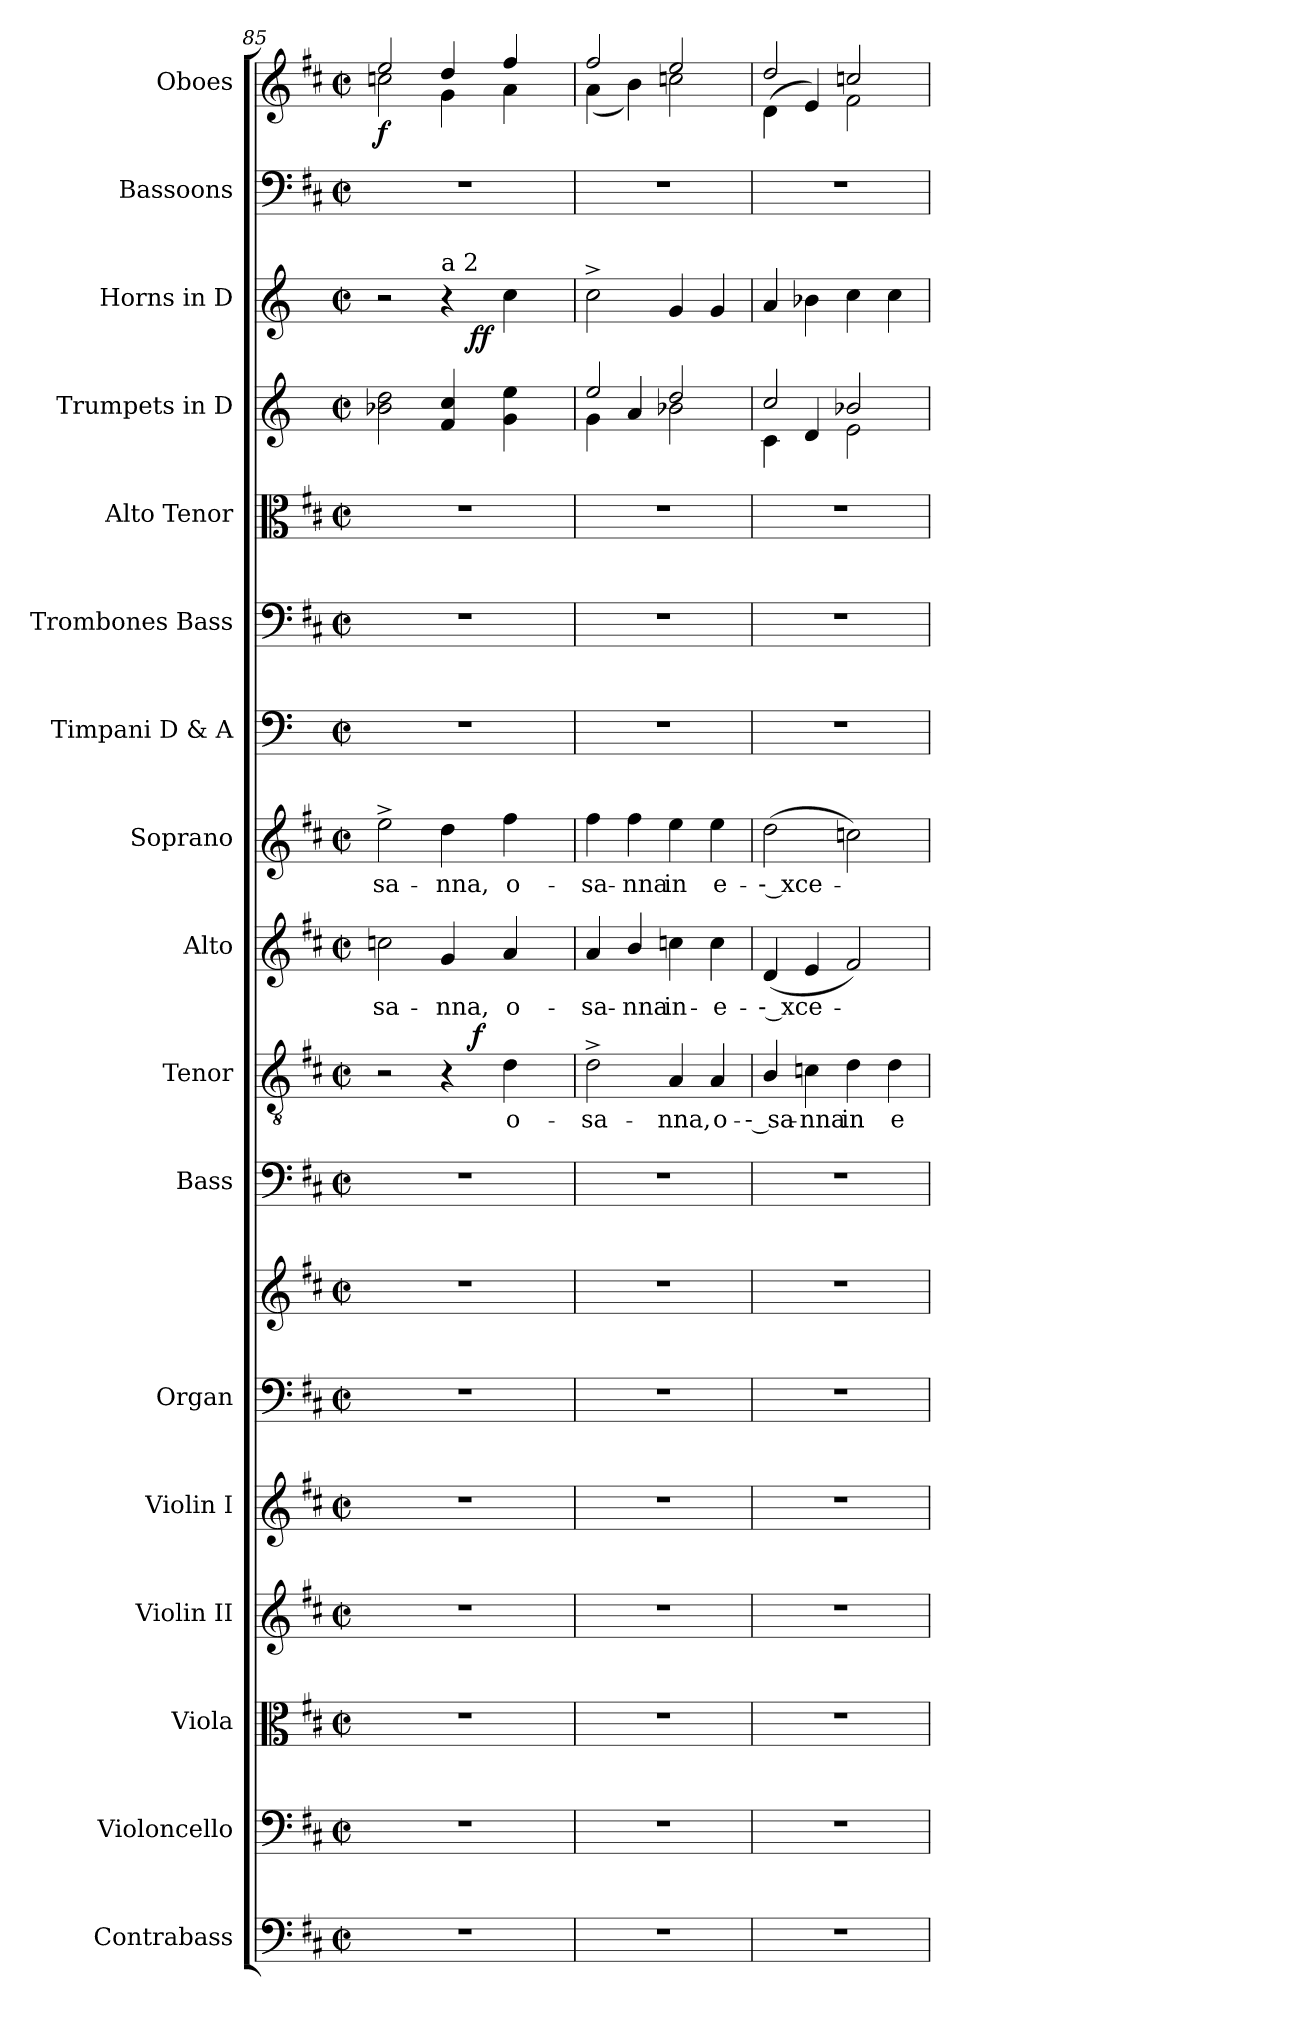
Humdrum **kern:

**kern	**kern	**kern	**kern	**kern	**kern	**kern	**kern	**kern	**text	**dynam	**kern	**text	**kern	**text	**kern	**kern	**kern	**kern	**kern	**dynam	**kern	**kern	**dynam
*part17	*part16	*part15	*part14	*part13	*part12	*part12	*part11	*part10	*part10	*part10	*part9	*part9	*part8	*part8	*part7	*part6	*part5	*part4	*part3	*part3	*part2	*part1	*part1
*staff18	*staff17	*staff16	*staff15	*staff14	*staff13	*staff12	*staff11	*staff10	*staff10	*staff10	*staff9	*staff9	*staff8	*staff8	*staff7	*staff6	*staff5	*staff4	*staff3	*staff3	*staff2	*staff1	*staff1
*I"Contrabass	*I"Violoncello	*I"Viola	*I"Violin II	*I"Violin I	*I"Organ	*	*I"Bass	*I"Tenor	*	*	*I"Alto	*	*I"Soprano	*	*I"Timpani D & A	*I"Trombones  Bass	*I"Alto  Tenor	*I"Trumpets in D	*I"Horns in D	*	*I"Bassoons	*I"Oboes	*
*I'Cb.	*I'Vc.	*I'Vla.	*I'Vln. II	*I'Vln. I	*I'Org.	*	*I'B.	*I'T.	*	*	*I'A.	*	*I'S.	*	*I'Timp.	*	*	*	*	*	*I'Bsn.	*I'Ob.	*
*clefF4	*clefF4	*clefC3	*clefG2	*clefG2	*clefF4	*clefG2	*clefF4	*clefGv2	*	*	*clefG2	*	*clefG2	*	*clefF4	*clefF4	*clefC3	*clefG2	*clefG2	*	*clefF4	*clefG2	*
*ITrd7c12	*	*	*	*	*	*	*	*ITrd7c12	*	*	*	*	*	*	*	*	*	*ITrd-1c-2	*ITrd6c10	*	*	*	*
*k[f#c#]	*k[f#c#]	*k[f#c#]	*k[f#c#]	*k[f#c#]	*k[f#c#]	*k[f#c#]	*k[f#c#]	*k[f#c#]	*	*	*k[f#c#]	*	*k[f#c#]	*	*k[]	*k[f#c#]	*k[f#c#]	*k[f#c#]	*k[f#c#]	*	*k[f#c#]	*k[f#c#]	*
*D:	*D:	*D:	*D:	*D:	*D:	*D:	*D:	*D:	*	*	*D:	*	*D:	*	*C:	*D:	*D:	*D:	*D:	*	*D:	*D:	*
*M2/2	*M2/2	*M2/2	*M2/2	*M2/2	*M2/2	*M2/2	*M2/2	*M2/2	*	*	*M2/2	*	*M2/2	*	*M2/2	*M2/2	*M2/2	*M2/2	*M2/2	*	*M2/2	*M2/2	*
*met(c|)	*met(c|)	*met(c|)	*met(c|)	*met(c|)	*met(c|)	*met(c|)	*met(c|)	*met(c|)	*	*	*met(c|)	*	*met(c|)	*	*met(c|)	*met(c|)	*met(c|)	*met(c|)	*met(c|)	*	*met(c|)	*met(c|)	*
=85	=85	=85	=85	=85	=85	=85	=85	=85	=85	=85	=85	=85	=85	=85	=85	=85	=85	=85	=85	=85	=85	=85	=85
!	!	!	!	!	!	!	!	!	!	!	!	!LO:LY:b:color=#000000	!	!	!	!	!	!	!	!	!	!	!
!	!	!	!	!	!	!	!	!	!	!	!	!	!	!	!	!	!	!	!	!	!	!LO:TX:b:i:t=z	!
!	!	!	!	!	!	!	!	!	!	!	!	!	!	!LO:LY:b:color=#000000	!	!	!	!	!	!	!	!	!
*	*	*	*	*	*	*	*	*^	*	*	*	*	*	*	*	*	*	*	*^	*	*	*^	*
1r	1r	1r	1r	1r	1r	1r	1r	2r	2ryy	.	.	2ccni\	-sa-	2ee^i\	-sa-	1r	1r	1r	2ccni\ 2eei	2r	2ryy	.	1r	2eei/	2ccni\	f
!	!	!	!	!	!	!	!	!	!	!	!	!	!LO:LY:b:color=#000000	!	!	!	!	!	!	!	!	!	!	!	!	!
!	!	!	!	!	!	!	!	!	!	!	!	!	!	!	!	!	!	!	!	!LO:TX:a:t=a 2	!	!	!	!	!	!
!	!	!	!	!	!	!	!	!	!	!	!	!	!	!	!LO:LY:b:color=#000000	!	!	!	!	!	!	!	!	!	!	!
.	.	.	.	.	.	.	.	4r	16ryy	.	.	4gi/	-nna,	4ddi\	-nna,	.	.	.	4gi/ 4ddi	4r	16.ryy	.	.	4ddi/	4gi\	.
.	.	.	.	.	.	.	.	.	32ryy	.	.	.	.	.	.	.	.	.	.	.	.	.	.	.	.	.
.	.	.	.	.	.	.	.	.	512.ryy	.	.	.	.	.	.	.	.	.	.	.	4ryy	ff	.	.	.	.
.	.	.	.	.	.	.	.	.	4ryy	.	f	.	.	.	.	.	.	.	.	.	.	.	.	.	.	.
!	!	!	!	!	!	!	!	!	!	!LO:LY:b:color=#000000	!	!	!	!	!	!	!	!	!	!	!	!	!	!	!	!
!	!	!	!	!	!	!	!	!	!	!	!	!	!LO:LY:b:color=#000000	!	!	!	!	!	!	!	!	!	!	!	!	!
!	!	!	!	!	!	!	!	!	!	!	!	!	!	!	!LO:LY:b:color=#000000	!	!	!	!	!	!	!	!	!	!	!
.	.	.	.	.	.	.	.	4Di\	.	o-	.	4ai/	o-	4ff#i\	o-	.	.	.	4ai\ 4ff#i	4di\	.	.	.	4ff#i/	4ai\	.
.	.	.	.	.	.	.	.	.	.	.	.	.	.	.	.	.	.	.	.	.	8ryy	.	.	.	.	.
.	.	.	.	.	.	.	.	.	8ryy	.	.	.	.	.	.	.	.	.	.	.	.	.	.	.	.	.
.	.	.	.	.	.	.	.	.	.	.	.	.	.	.	.	.	.	.	.	.	32ryy	.	.	.	.	.
.	.	.	.	.	.	.	.	.	64ryy	.	.	.	.	.	.	.	.	.	.	.	.	.	.	.	.	.
.	.	.	.	.	.	.	.	.	128ryy	.	.	.	.	.	.	.	.	.	.	.	.	.	.	.	.	.
.	.	.	.	.	.	.	.	.	256ryy	.	.	.	.	.	.	.	.	.	.	.	.	.	.	.	.	.
.	.	.	.	.	.	.	.	.	1024ryy	.	.	.	.	.	.	.	.	.	.	.	.	.	.	.	.	.
*	*	*	*	*	*	*	*	*v	*v	*	*	*	*	*	*	*	*	*	*	*v	*v	*	*	*	*	*
=86	=86	=86	=86	=86	=86	=86	=86	=86	=86	=86	=86	=86	=86	=86	=86	=86	=86	=86	=86	=86	=86	=86	=86	=86
*	*	*	*	*	*	*	*	*^	*	*	*	*	*	*	*	*	*	*	*^	*	*	*	*	*
!	!	!	!	!	!	!	!	!	!	!LO:LY:b:color=#000000	!	!	!	!	!	!	!	!	!	!	!	!	!	!	!	!
*	*	*	*	*	*	*	*	*v	*v	*	*	*	*	*	*	*	*	*	*	*v	*v	*	*	*	*	*
*	*	*	*	*	*	*	*	*^	*	*	*	*	*	*	*	*	*	*	*^	*	*	*	*	*
!	!	!	!	!	!	!	!	!	!	!	!	!	!LO:LY:b:color=#000000	!	!	!	!	!	!	!	!	!	!	!	!	!
*	*	*	*	*	*	*	*	*v	*v	*	*	*	*	*	*	*	*	*	*	*v	*v	*	*	*	*	*
*	*	*	*	*	*	*	*	*^	*	*	*	*	*	*	*	*	*	*	*^	*	*	*	*	*
!	!	!	!	!	!	!	!	!	!	!	!	!	!	!	!LO:LY:b:color=#000000	!	!	!	!	!	!	!	!	!	!	!
*	*	*	*	*	*	*	*	*v	*v	*	*	*	*	*	*	*	*	*	*^	*v	*v	*	*	*	*	*
1r	1r	1r	1r	1r	1r	1r	1r	2D^i\	-sa-	.	4ai/	-sa-	4ff#i\	-sa-	1r	1r	1r	2ff#i/	4ai\	2d^i\	.	1r	2ff#i/	(4ai\	.
!	!	!	!	!	!	!	!	!	!	!	!	!LO:LY:b:color=#000000	!	!	!	!	!	!	!	!	!	!	!	!	!
!	!	!	!	!	!	!	!	!	!	!	!	!	!	!LO:LY:b:color=#000000	!	!	!	!	!	!	!	!	!	!	!
.	.	.	.	.	.	.	.	.	.	.	4bi/	-nna	4ff#i\	-nna	.	.	.	.	4bi/	.	.	.	.	4bi\)	.
!	!	!	!	!	!	!	!	!	!LO:LY:b:color=#000000	!	!	!	!	!	!	!	!	!	!	!	!	!	!	!	!
!	!	!	!	!	!	!	!	!	!	!	!	!LO:LY:b:color=#000000	!	!	!	!	!	!	!	!	!	!	!	!	!
!	!	!	!	!	!	!	!	!	!	!	!	!	!	!LO:LY:b:color=#000000	!	!	!	!	!	!	!	!	!	!	!
.	.	.	.	.	.	.	.	4AAi/	-nna,	.	4ccni\	in-	4eei\	in	.	.	.	2eei/	2ccni\	4Ai/	.	.	2eei/	2ccni\	.
!	!	!	!	!	!	!	!	!	!LO:LY:b:color=#000000	!	!	!	!	!	!	!	!	!	!	!	!	!	!	!	!
!	!	!	!	!	!	!	!	!	!	!	!	!LO:LY:b:color=#000000	!	!	!	!	!	!	!	!	!	!	!	!	!
!	!	!	!	!	!	!	!	!	!	!	!	!	!	!LO:LY:b:color=#000000	!	!	!	!	!	!	!	!	!	!	!
.	.	.	.	.	.	.	.	4AAi/	o-	.	4cci\	-e-	4eei\	e-	.	.	.	.	.	4Ai/	.	.	.	.	.
!!LO:PB:g=z	!!
=87	=87	=87	=87	=87	=87	=87	=87	=87	=87	=87	=87	=87	=87	=87	=87	=87	=87	=87	=87	=87	=87	=87	=87	=87	=87
!	!	!	!	!	!	!	!	!	!LO:LY:b:color=#000000	!	!	!	!	!	!	!	!	!	!	!	!	!	!	!	!
!	!	!	!	!	!	!	!	!	!	!	!	!LO:LY:b:color=#000000	!	!	!	!	!	!	!	!	!	!	!	!	!
!	!	!	!	!	!	!	!	!	!	!	!	!	!	!LO:LY:b:color=#000000	!	!	!	!	!	!	!	!	!	!	!
1r	1r	1r	1r	1r	1r	1r	1r	4BBi/	-- sa-	.	(4di/	-- xce-	(2ddi\	-- xce-	1r	1r	1r	2ddi/	4di\	4Bi/	.	1r	2ddi/	(4di\	.
!	!	!	!	!	!	!	!	!	!LO:LY:b:color=#000000	!	!	!	!	!	!	!	!	!	!	!	!	!	!	!	!
.	.	.	.	.	.	.	.	4Cni\	-nna	.	4ei/	.	.	.	.	.	.	.	4ei/	4cni\	.	.	.	4ei/)	.
!	!	!	!	!	!	!	!	!	!LO:LY:b:color=#000000	!	!	!	!	!	!	!	!	!	!	!	!	!	!	!	!
.	.	.	.	.	.	.	.	4Di\	in	.	2f#i/)	.	2ccni\)	.	.	.	.	2ccni/	2f#i\	4di\	.	.	2ccni/	2f#i\	.
!	!	!	!	!	!	!	!	!	!LO:LY:b:color=#000000	!	!	!	!	!	!	!	!	!	!	!	!	!	!	!	!
.	.	.	.	.	.	.	.	4Di\	e-	.	.	.	.	.	.	.	.	.	.	4di\	.	.	.	.	.
*	*	*	*	*	*	*	*	*	*	*	*	*	*	*	*	*	*	*v	*v	*	*	*	*v	*v	*
=	=	=	=	=	=	=	=	=	=	=	=	=	=	=	=	=	=	=	=	=	=	=	=
*-	*-	*-	*-	*-	*-	*-	*-	*-	*-	*-	*-	*-	*-	*-	*-	*-	*-	*-	*-	*-	*-	*-	*-
